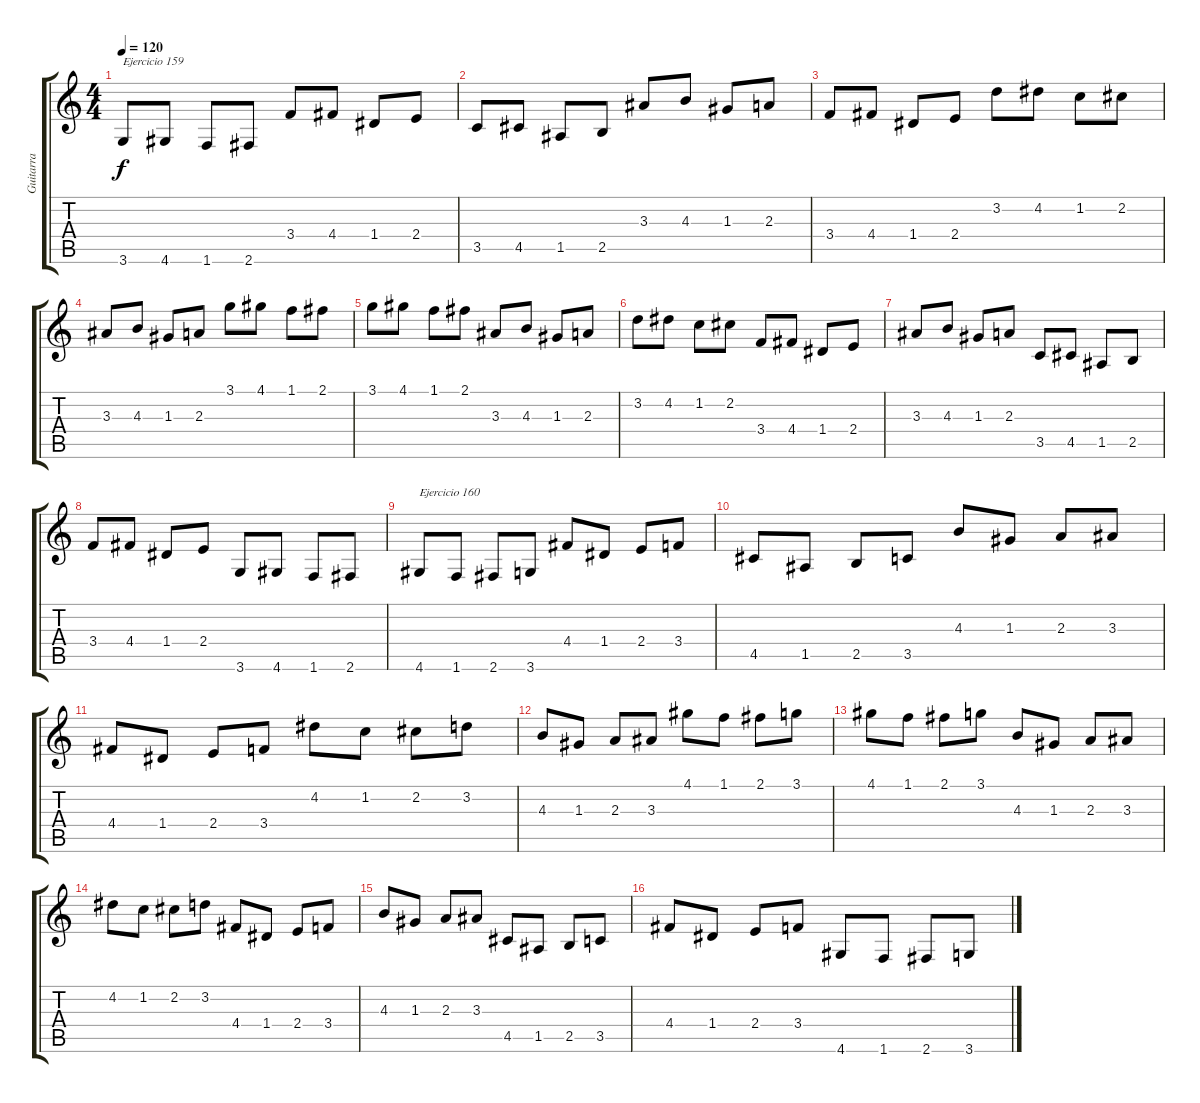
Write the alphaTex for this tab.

\track ("Guitarra" "Guitarra") {instrument acousticguitarnylon}
\staff {score tabs}
\tuning (E4 B3 G3 D3 A2 E2) {hide}
\ts (4 4)
\tempo 120
\clef g2
\ks c
3.6.8{txt "Ejercicio 159" dy f} 4.6.8 1.6.8 2.6.8 3.4.8 4.4.8 1.4.8 2.4.8 |
3.5.8 4.5.8 1.5.8 2.5.8 3.3.8 4.3.8 1.3.8 2.3.8 |
3.4.8 4.4.8 1.4.8 2.4.8 3.2.8 4.2.8 1.2.8 2.2.8 |
3.3.8 4.3.8 1.3.8 2.3.8 3.1.8 4.1.8 1.1.8 2.1.8 |
3.1.8 4.1.8 1.1.8 2.1.8 3.3.8 4.3.8 1.3.8 2.3.8 |
3.2.8 4.2.8 1.2.8 2.2.8 3.4.8 4.4.8 1.4.8 2.4.8 |
3.3.8 4.3.8 1.3.8 2.3.8 3.5.8 4.5.8 1.5.8 2.5.8 |
3.4.8 4.4.8 1.4.8 2.4.8 3.6.8 4.6.8 1.6.8 2.6.8 |
4.6.8{txt "Ejercicio 160"} 1.6.8 2.6.8 3.6.8 4.4.8 1.4.8 2.4.8 3.4.8 |
4.5.8 1.5.8 2.5.8 3.5.8 4.3.8 1.3.8 2.3.8 3.3.8 |
4.4.8 1.4.8 2.4.8 3.4.8 4.2.8 1.2.8 2.2.8 3.2.8 |
4.3.8 1.3.8 2.3.8 3.3.8 4.1.8 1.1.8 2.1.8 3.1.8 |
4.1.8 1.1.8 2.1.8 3.1.8 4.3.8 1.3.8 2.3.8 3.3.8 |
4.2.8 1.2.8 2.2.8 3.2.8 4.4.8 1.4.8 2.4.8 3.4.8 |
4.3.8 1.3.8 2.3.8 3.3.8 4.5.8 1.5.8 2.5.8 3.5.8 |
4.4.8 1.4.8 2.4.8 3.4.8 4.6.8 1.6.8 2.6.8 3.6.8
